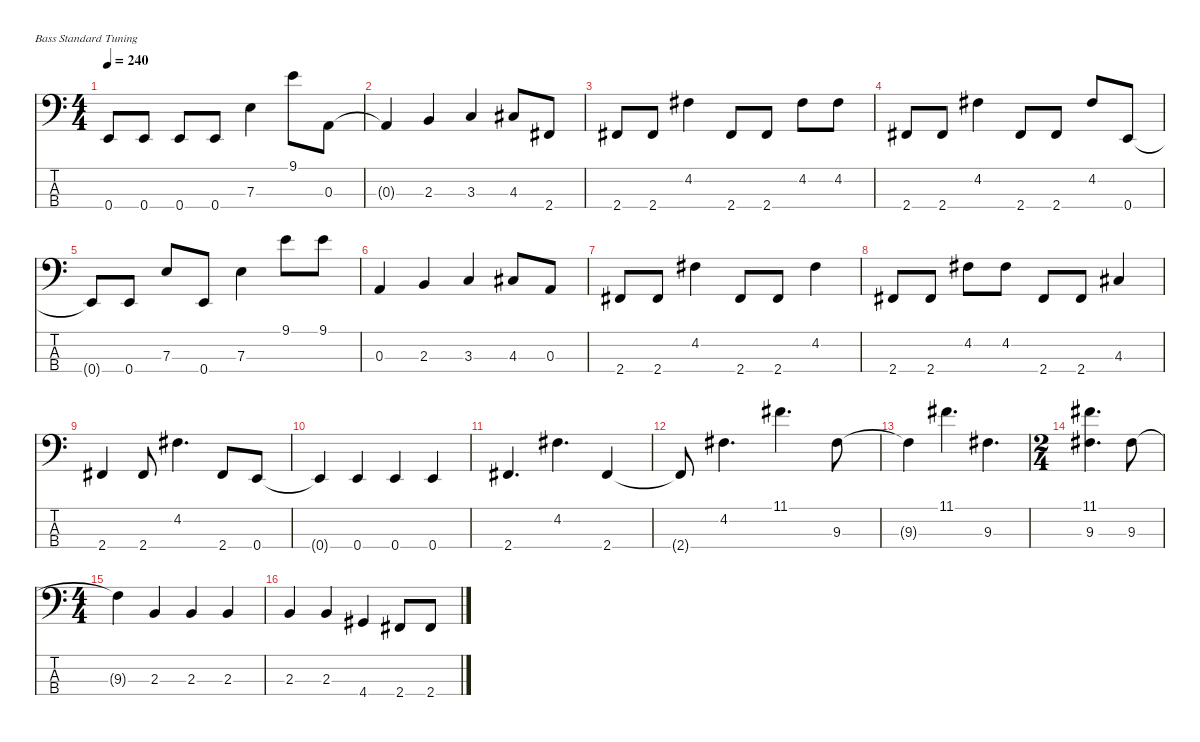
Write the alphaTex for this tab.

\defaultSystemsLayout 4
\hideDynamics
\bracketExtendMode nobrackets
\singleTrackTrackNamePolicy hidden
\multiTrackTrackNamePolicy hidden
\otherSystemsTrackNameOrientation horizontal
\track ("Bass" "el.bs.") {instrument electricbassfinger}
\staff {score tabs}
\tuning (G2 D2 A1 E1)
\ts (4 4)
\tempo 240
\clef f4
\ks c
0.4{t}.8{dy f} 0.4.8 0.4.8 0.4.8 7.3.4 9.1.8 0.3.8 |
0.3{t}.4 2.3.4 3.3.4 4.3{acc #}.8 2.4{acc #}.8 |
2.4{acc #}.8 2.4{acc #}.8 4.2{acc #}.4 2.4{acc #}.8 2.4{acc #}.8 4.2{acc #}.8 4.2{acc #}.8 |
2.4{acc #}.8 2.4{acc #}.8 4.2{acc #}.4 2.4{acc #}.8 2.4{acc #}.8 4.2{acc #}.8 0.4.8 |
0.4{t}.8 0.4.8 7.3.8 0.4.8 7.3.4 9.1.8 9.1.8 |
0.3.4 2.3.4 3.3.4 4.3{acc #}.8 0.3.8 |
2.4{acc #}.8 2.4{acc #}.8 4.2{acc #}.4 2.4{acc #}.8 2.4{acc #}.8 4.2{acc #}.4 |
2.4{acc #}.8 2.4{acc #}.8 4.2{acc #}.8 4.2{acc #}.8 2.4{acc #}.8 2.4{acc #}.8 4.3{acc #}.4 |
2.4{acc #}.4 2.4{acc #}.8 4.2{acc #}.4{d} 2.4{acc #}.8 0.4.8 |
0.4{t}.4 0.4.4 0.4.4 0.4.4 |
2.4{acc #}.4{d} 4.2{acc #}.4{d} 2.4{acc #}.4 |
2.4{t acc #}.8 4.2{acc #}.4{d} 11.1{acc #}.4{d} 9.3{acc #}.8 |
9.3{t acc #}.4 11.1{acc #}.4{d} 9.3{acc #}.4{d} |
\ts (2 4)
(11.1{acc #} 9.3{acc #}).4{d} 9.3{acc #}.8 |
\ts (4 4)
9.3{t acc #}.4 2.3.4 2.3.4 2.3.4 |
2.3.4 2.3.4 4.4{acc #}.4 2.4{acc #}.8 2.4{acc #}.8
